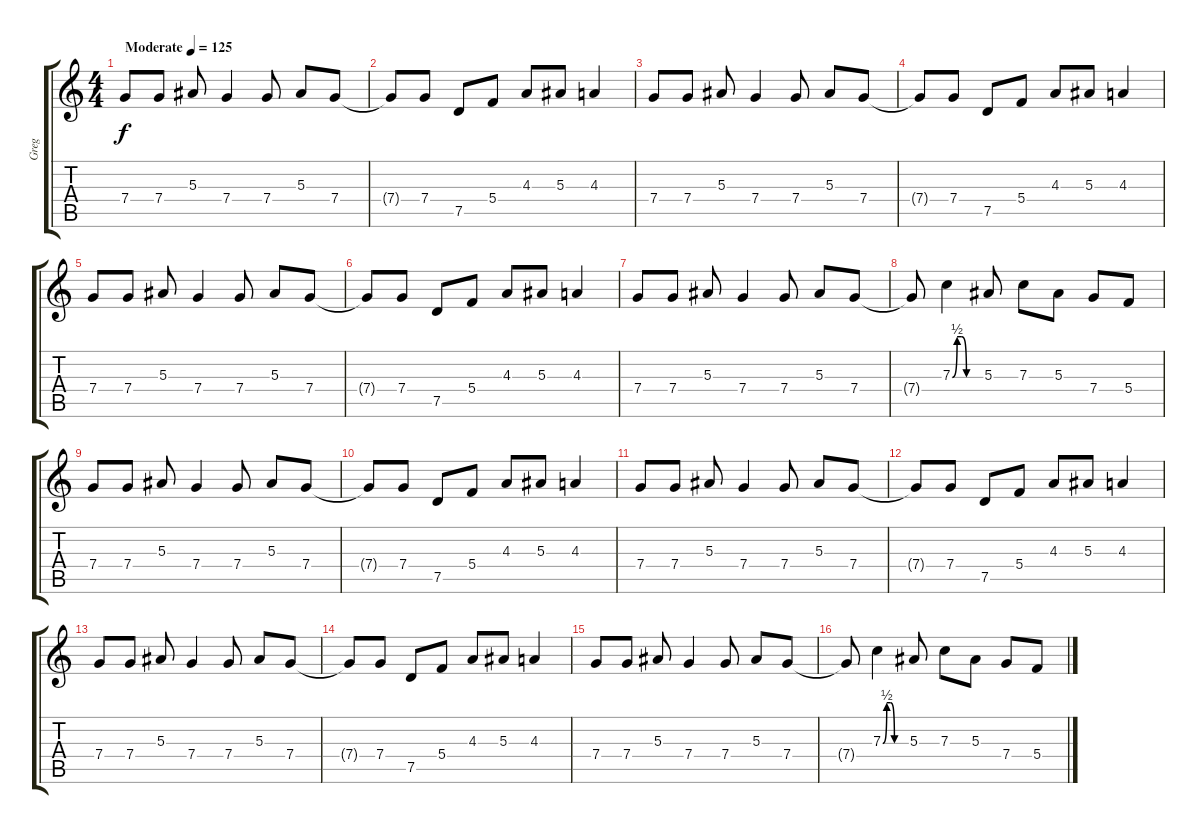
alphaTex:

\track ("Greg" "Greg") {instrument acousticguitarsteel}
\staff {score tabs}
\tuning (D4 A3 F3 C3 G2 D2) {hide}
\ts (4 4)
\tempo (125 "Moderate")
\clef g2
\ks c
7.4.8{dy f instrument acousticguitarsteel} 7.4.8 5.3.8 7.4.4 7.4.8 5.3.8 7.4.8 |
7.4{t}.8 7.4.8 7.5.8 5.4.8 4.3.8 5.3.8 4.3.4 |
7.4.8 7.4.8 5.3.8 7.4.4 7.4.8 5.3.8 7.4.8 |
7.4{t}.8 7.4.8 7.5.8 5.4.8 4.3.8 5.3.8 4.3.4 |
7.4.8 7.4.8 5.3.8 7.4.4 7.4.8 5.3.8 7.4.8 |
7.4{t}.8 7.4.8 7.5.8 5.4.8 4.3.8 5.3.8 4.3.4 |
7.4.8 7.4.8 5.3.8 7.4.4 7.4.8 5.3.8 7.4.8 |
7.4{t}.8 7.3{be (custom 0 0 10 2 20 2 30 0 60 0)}.4 5.3.8 7.3.8 5.3.8 7.4.8 5.4.8 |
7.4.8 7.4.8 5.3.8 7.4.4 7.4.8 5.3.8 7.4.8 |
7.4{t}.8 7.4.8 7.5.8 5.4.8 4.3.8 5.3.8 4.3.4 |
7.4.8 7.4.8 5.3.8 7.4.4 7.4.8 5.3.8 7.4.8 |
7.4{t}.8 7.4.8 7.5.8 5.4.8 4.3.8 5.3.8 4.3.4 |
7.4.8 7.4.8 5.3.8 7.4.4 7.4.8 5.3.8 7.4.8 |
7.4{t}.8 7.4.8 7.5.8 5.4.8 4.3.8 5.3.8 4.3.4 |
7.4.8 7.4.8 5.3.8 7.4.4 7.4.8 5.3.8 7.4.8 |
7.4{t}.8 7.3{be (custom 0 0 10 2 20 2 30 0 60 0)}.4{instrument distortionguitar} 5.3.8 7.3.8 5.3.8 7.4.8 5.4.8
